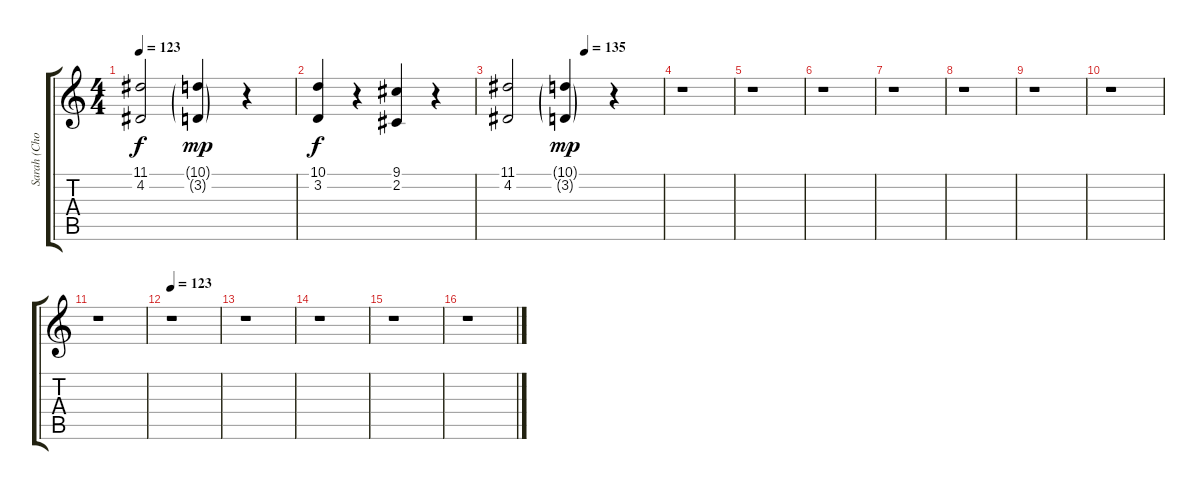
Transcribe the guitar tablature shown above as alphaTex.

\track ("Sarah (Choir)" "Sarah (Cho") {instrument pad4choir}
\staff {score tabs}
\tuning (E4 B3 G3 D3 A2 D2) {hide}
\ts (4 4)
\tempo 123
\clef g2
\ks c
(11.1 4.2).2{dy f} (10.1{g} 3.2{g}).4{dy mp} r.4 |
(10.1 3.2).4{dy f} r.4 (9.1 2.2).4 r.4 |
\tempo (135 0.5)
(11.1 4.2).2 (10.1{g} 3.2{g}).4{dy mp} r.4 |
r.1 |
r.1 |
r.1 |
r.1 |
r.1 |
r.1 |
r.1 |
r.1 |
\tempo 123
r.1 |
r.1 |
r.1 |
r.1 |
r.1
